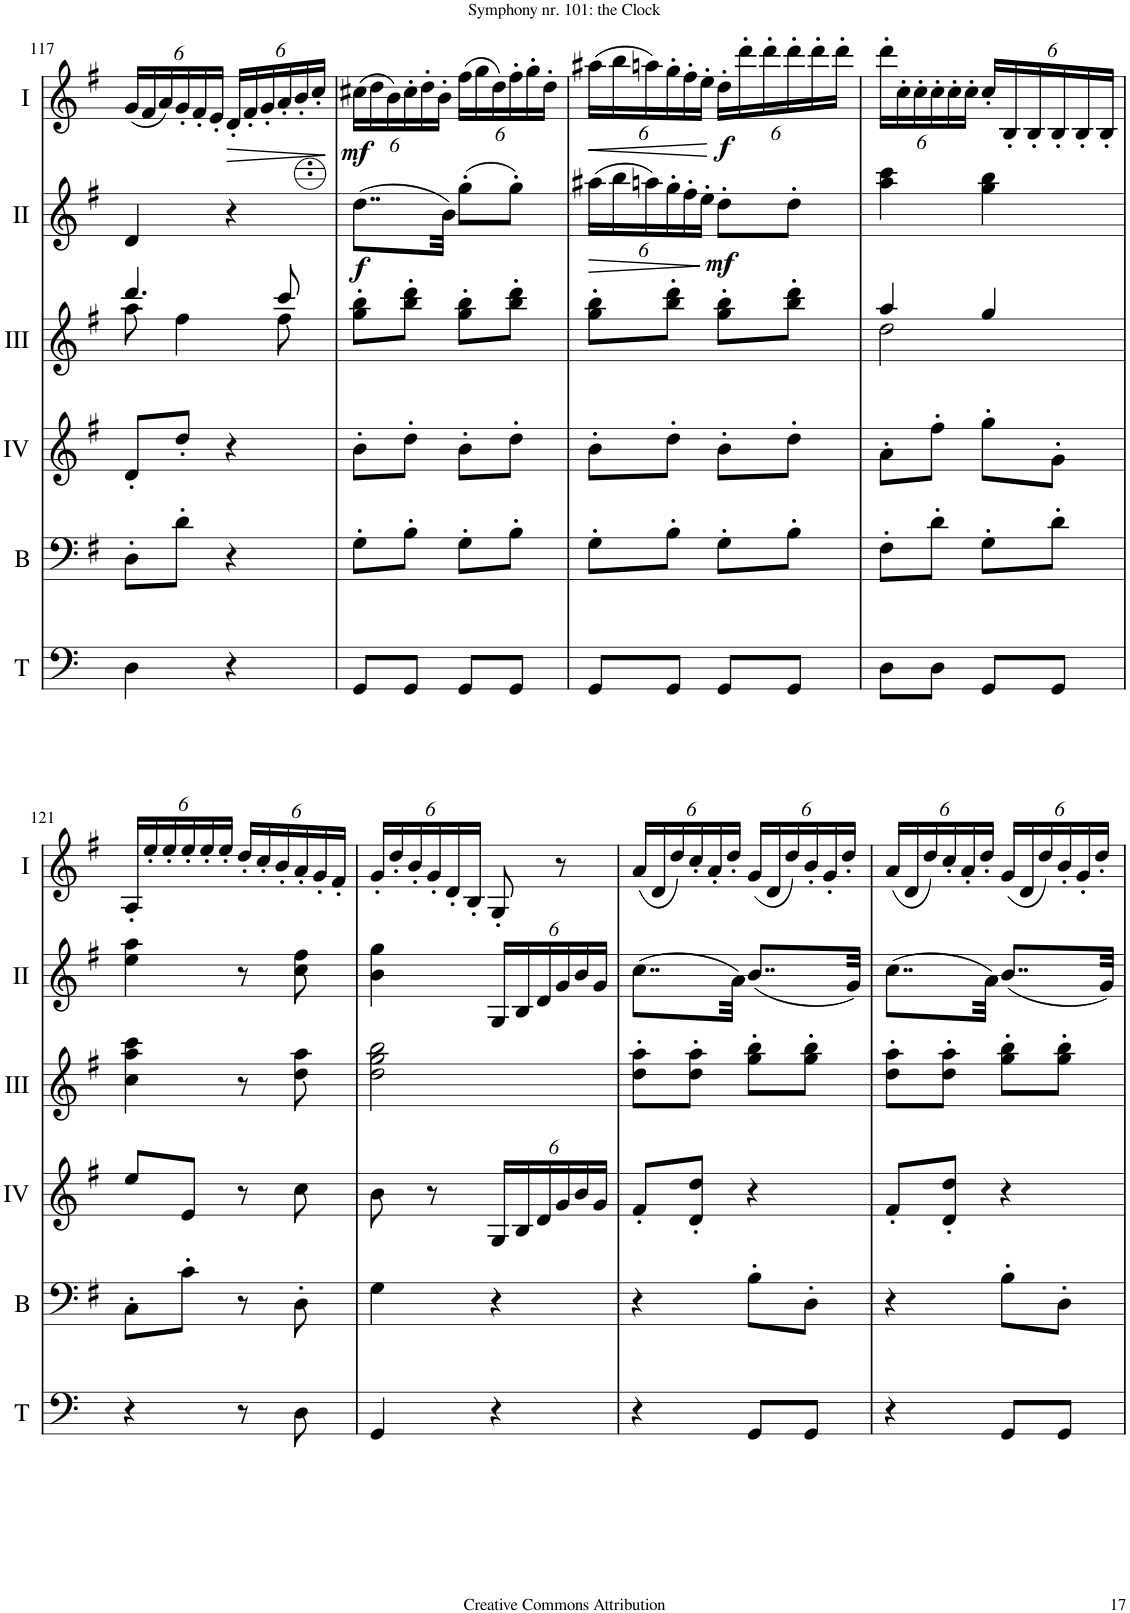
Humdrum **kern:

**kern	**kern	**kern	**kern	**kern	**dynam	**kern	**dynam
*part6	*part5	*part4	*part3	*part2	*part2	*part1	*part1
*staff6	*staff5	*staff4	*staff3	*staff2	*staff2	*staff1	*staff1
*I"Timpani (D, G)	*I"Bass	*I"Acc. 4	*I"Acc. 3	*I"Acc. 2	*	*I"Acc. 1	*
*I'T	*I'B	*	*	*	*	*	*
!!LO:PB:g=z
*clefF4	*clefF4	*clefG2	*clefG2	*clefG2	*	*clefG2	*
*	*Trd7c12	*Trd7c12	*Trd7c12	*	*	*	*
*k[]	*k[f#]	*k[f#]	*k[f#]	*k[f#]	*	*k[f#]	*
*M2/4	*M2/4	*M2/4	*M2/4	*M2/4	*	*M2/4	*
=117	=117	=117	=117	=117	=117	=117	=117
*	*	*	*^	*	*	*	*
*	*	*	*	*	*	*	*Xbrackettup	*
4D\	8D'\L	8d'/L	4.ddd/	8aa\	4d/	.	(24g/LL	.
.	.	.	.	.	.	.	24f#/	.
.	.	.	.	.	.	.	24a/)	.
.	8d'\J	8dd'/J	.	4ff#\	.	.	24g'/	.
.	.	.	.	.	.	.	24f#'/	.
.	.	.	.	.	.	.	24e'/JJ	.
!	!	!	!	!	!	!	!	!LO:HP:b
4r	4r	4r	.	.	4r	.	24d'/LL	>
.	.	.	.	.	.	.	24f#'/	.
.	.	.	.	.	.	.	24g'/	.
.	.	.	8ccc/	8ff#\	.	.	24a'/	.
.	.	.	.	.	.	.	24b'/	.
.	.	.	.	.	.	.	24cc'/JJ	.
*	*	*	*v	*v	*	*	*	*
.	.	.	.	.	.	.	]
=118	=118	=118	=118	=118	=118	=118	=118
!	!	!	!	!	!LO:DY:b	!	!LO:DY:b
8GG/L	8G'\L	8b'\L	8gg\' 8bb\'L	(8..dd\L	f	(24cc#X\LL	mf
.	.	.	.	.	.	24dd\	.
.	.	.	.	.	.	24b\)	.
8GG/J	8B'\J	8dd'\J	8bb\' 8ddd\'J	.	.	24cc#'\	.
.	.	.	.	.	.	24dd'\	.
.	.	.	.	.	.	24b'\JJ	.
.	.	.	.	32b\Jkk)	.	.	.
8GG/L	8G'\L	8b'\L	8gg\' 8bb\'L	(8gg'\L	.	(24ff#\LL	.
.	.	.	.	.	.	24gg\	.
.	.	.	.	.	.	24dd\)	.
8GG/J	8B'\J	8dd'\J	8bb\' 8ddd\'J	8gg'\J)	.	24ff#'\	.
.	.	.	.	.	.	24gg'\	.
.	.	.	.	.	.	24dd'\JJ	.
=119	=119	=119	=119	=119	=119	=119	=119
*	*	*	*	*Xbrackettup	*	*	*
!	!	!	!	!	!LO:HP:b	!	!LO:HP:b
8GG/L	8G'\L	8b'\L	8gg\' 8bb\'L	(24aa#X\LL	>	(24aa#X\LL	<
.	.	.	.	24bb\	.	24bb\	.
.	.	.	.	24aan\)	.	24aan\)	.
8GG/J	8B'\J	8dd'\J	8bb\' 8ddd\'J	24gg'\	.	24gg'\	.
.	.	.	.	24ff#'\	.	24ff#'\	.
.	.	.	.	24ee'\JJ	.	24ee'\JJ	.
!	!	!	!	!	!LO:DY:n=1:b	!	!LO:DY:n=1:b
8GG/L	8G'\L	8b'\L	8gg\' 8bb\'L	8dd'\L	] mf	24dd'\LL	[ f
.	.	.	.	.	.	24ddd'\	.
.	.	.	.	.	.	24ddd'\	.
8GG/J	8B'\J	8dd'\J	8bb\' 8ddd\'J	8dd'\J	.	24ddd'\	.
.	.	.	.	.	.	24ddd'\	.
.	.	.	.	.	.	24ddd'\JJ	.
=120	=120	=120	=120	=120	=120	=120	=120
*	*	*	*^	*	*	*	*
8D\L	8F#'\L	8a'\L	4aa/	2dd\	4aa\ 4ccc\	.	24ddd'\LL	.
.	.	.	.	.	.	.	24cc'\	.
.	.	.	.	.	.	.	24cc'\	.
8D\J	8d'\J	8ff#'\J	.	.	.	.	24cc'\	.
.	.	.	.	.	.	.	24cc'\	.
.	.	.	.	.	.	.	24cc'\JJ	.
8GG/L	8G'\L	8gg'\L	4gg/	.	4gg\ 4bb\	.	24cc'/LL	.
.	.	.	.	.	.	.	24B'/	.
.	.	.	.	.	.	.	24B'/	.
8GG/J	8d'\J	8g'\J	.	.	.	.	24B'/	.
.	.	.	.	.	.	.	24B'/	.
.	.	.	.	.	.	.	24B'/JJ	.
*	*	*	*v	*v	*	*	*	*
!!LO:LB:g=z
=121	=121	=121	=121	=121	=121	=121	=121
4r	8C'\L	8ee/L	4cc\ 4aa\ 4ccc\	4ee\ 4aa\	.	24A'/LL	.
.	.	.	.	.	.	24ee'/	.
.	.	.	.	.	.	24ee'/	.
.	8c'\J	8e/J	.	.	.	24ee'/	.
.	.	.	.	.	.	24ee'/	.
.	.	.	.	.	.	24ee'/JJ	.
8r	8r	8r	8r	8r	.	24dd'/LL	.
.	.	.	.	.	.	24cc'/	.
.	.	.	.	.	.	24b'/	.
8D\	8D'\	8cc\	8dd\ 8aa\	8cc\ 8ff#\	.	24a'/	.
.	.	.	.	.	.	24g'/	.
.	.	.	.	.	.	24f#'/JJ	.
=122	=122	=122	=122	=122	=122	=122	=122
4GG/	4G\	8b\	2dd\ 2gg\ 2bb\	4b\ 4gg\	.	24g'/LL	.
.	.	.	.	.	.	24dd'/	.
.	.	.	.	.	.	24b'/	.
.	.	8r	.	.	.	24g'/	.
.	.	.	.	.	.	24d'/	.
.	.	.	.	.	.	24B'/JJ	.
*	*	*Xbrackettup	*	*	*	*	*
4r	4r	24G/LL	.	24G/LL	.	8G'/	.
.	.	24B/	.	24B/	.	.	.
.	.	24d/	.	24d/	.	.	.
.	.	24g/	.	24g/	.	8r	.
.	.	24b/	.	24b/	.	.	.
.	.	24g/JJ	.	24g/JJ	.	.	.
=123	=123	=123	=123	=123	=123	=123	=123
4r	4r	8f#'/L	8dd\' 8aa\'L	(8..cc\L	.	(24a/LL	.
.	.	.	.	.	.	24d/	.
.	.	.	.	.	.	24dd/)	.
.	.	8d/' 8dd/'J	8dd\' 8aa\'J	.	.	24cc'/	.
.	.	.	.	.	.	24a'/	.
.	.	.	.	.	.	24dd'/JJ	.
.	.	.	.	32a\Jkk)	.	.	.
8GG/L	8B'\L	4r	8gg\' 8bb\'L	(8..b/L	.	(24g/LL	.
.	.	.	.	.	.	24d/	.
.	.	.	.	.	.	24dd/)	.
8GG/J	8D'\J	.	8gg\' 8bb\'J	.	.	24b'/	.
.	.	.	.	.	.	24g'/	.
.	.	.	.	.	.	24dd'/JJ	.
.	.	.	.	32g/Jkk)	.	.	.
=124	=124	=124	=124	=124	=124	=124	=124
4r	4r	8f#'/L	8dd\' 8aa\'L	(8..cc\L	.	(24a/LL	.
.	.	.	.	.	.	24d/	.
.	.	.	.	.	.	24dd/)	.
.	.	8d/' 8dd/'J	8dd\' 8aa\'J	.	.	24cc'/	.
.	.	.	.	.	.	24a'/	.
.	.	.	.	.	.	24dd'/JJ	.
.	.	.	.	32a\Jkk)	.	.	.
8GG/L	8B'\L	4r	8gg\' 8bb\'L	(8..b/L	.	(24g/LL	.
.	.	.	.	.	.	24d/	.
.	.	.	.	.	.	24dd/)	.
8GG/J	8D'\J	.	8gg\' 8bb\'J	.	.	24b'/	.
.	.	.	.	.	.	24g'/	.
.	.	.	.	.	.	24dd'/JJ	.
.	.	.	.	32g/Jkk)	.	.	.
=	=	=	=	=	=	=	=
*-	*-	*-	*-	*-	*-	*-	*-
